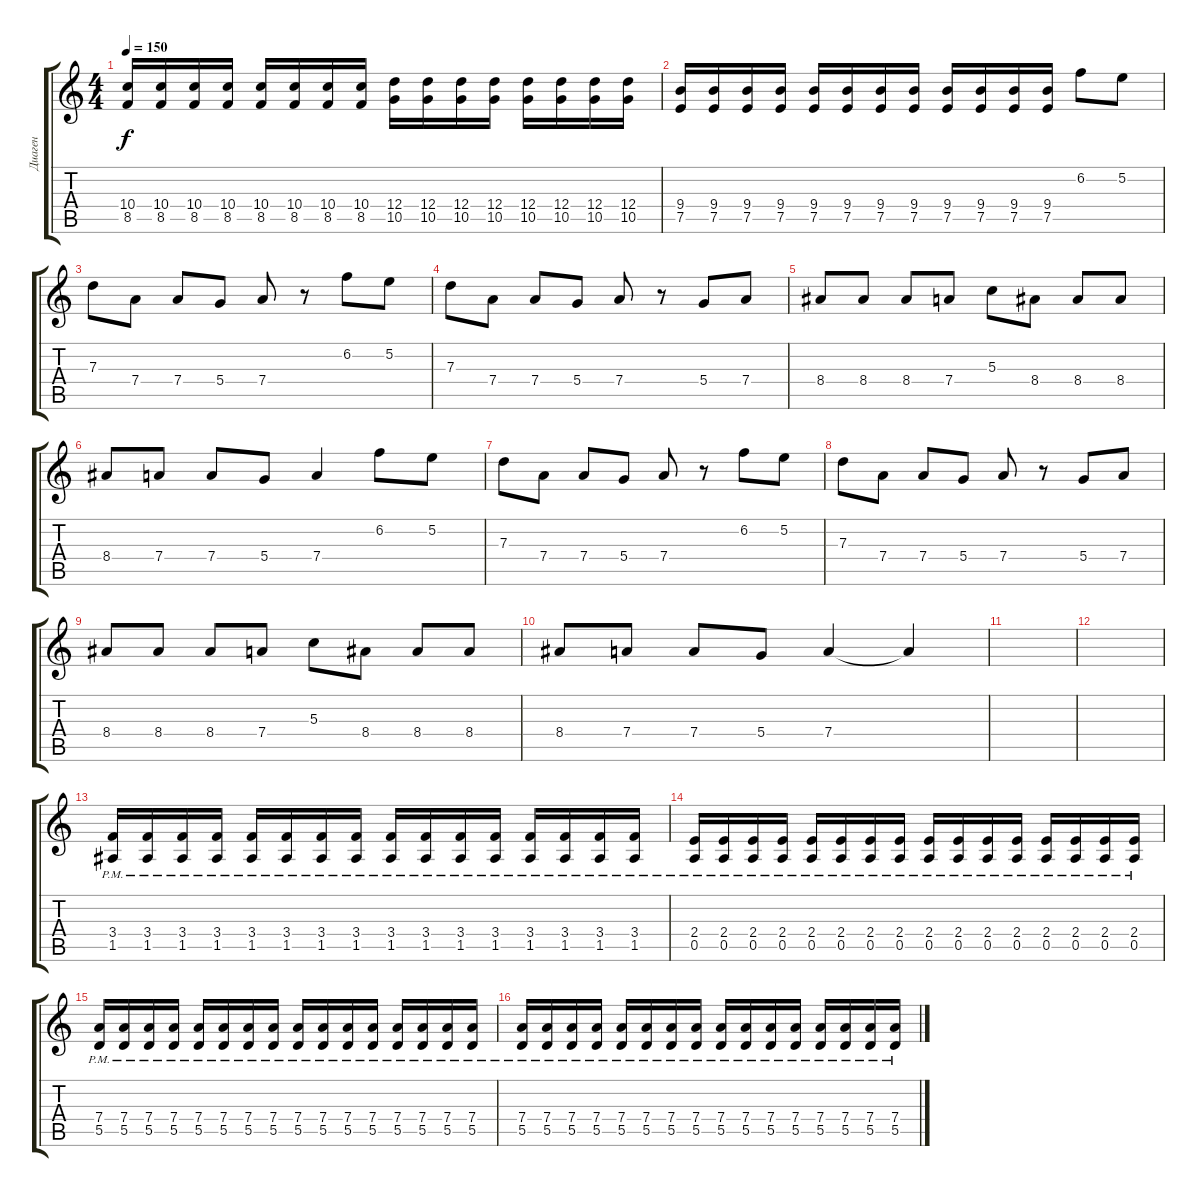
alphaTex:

\track ("Диаген" "Диаген") {instrument overdrivenguitar}
\staff {score tabs}
\tuning (E4 B3 G3 D3 A2 E2) {hide}
\ts (4 4)
\tempo 150
\clef g2
\ks c
(10.4 8.5).16{dy f} (10.4 8.5).16 (10.4 8.5).16 (10.4 8.5).16 (10.4 8.5).16 (10.4 8.5).16 (10.4 8.5).16 (10.4 8.5).16 (12.4 10.5).16 (12.4 10.5).16 (12.4 10.5).16 (12.4 10.5).16 (12.4 10.5).16 (12.4 10.5).16 (12.4 10.5).16 (12.4 10.5).16 |
(9.4 7.5).16 (9.4 7.5).16 (9.4 7.5).16 (9.4 7.5).16 (9.4 7.5).16 (9.4 7.5).16 (9.4 7.5).16 (9.4 7.5).16 (9.4 7.5).16 (9.4 7.5).16 (9.4 7.5).16 (9.4 7.5).16 6.2.8 5.2.8 |
7.3.8 7.4.8 7.4.8 5.4.8 7.4.8 r.8 6.2.8 5.2.8 |
7.3.8 7.4.8 7.4.8 5.4.8 7.4.8 r.8 5.4.8 7.4.8 |
8.4.8 8.4.8 8.4.8 7.4.8 5.3.8 8.4.8 8.4.8 8.4.8 |
8.4.8 7.4.8 7.4.8 5.4.8 7.4.4 6.2.8 5.2.8 |
7.3.8 7.4.8 7.4.8 5.4.8 7.4.8 r.8 6.2.8 5.2.8 |
7.3.8 7.4.8 7.4.8 5.4.8 7.4.8 r.8 5.4.8 7.4.8 |
8.4.8 8.4.8 8.4.8 7.4.8 5.3.8 8.4.8 8.4.8 8.4.8 |
8.4.8 7.4.8 7.4.8 5.4.8 7.4.4 7.4{t}.4 |
|
|
(3.4{pm} 1.5{pm}).16 (3.4{pm} 1.5{pm}).16 (3.4{pm} 1.5{pm}).16 (3.4{pm} 1.5{pm}).16 (3.4{pm} 1.5{pm}).16 (3.4{pm} 1.5{pm}).16 (3.4{pm} 1.5{pm}).16 (3.4{pm} 1.5{pm}).16 (3.4{pm} 1.5{pm}).16 (3.4{pm} 1.5{pm}).16 (3.4{pm} 1.5{pm}).16 (3.4{pm} 1.5{pm}).16 (3.4{pm} 1.5{pm}).16 (3.4{pm} 1.5{pm}).16 (3.4{pm} 1.5{pm}).16 (3.4{pm} 1.5{pm}).16 |
(2.4{pm} 0.5{pm}).16 (2.4{pm} 0.5{pm}).16 (2.4{pm} 0.5{pm}).16 (2.4{pm} 0.5{pm}).16 (2.4{pm} 0.5{pm}).16 (2.4{pm} 0.5{pm}).16 (2.4{pm} 0.5{pm}).16 (2.4{pm} 0.5{pm}).16 (2.4{pm} 0.5{pm}).16 (2.4{pm} 0.5{pm}).16 (2.4{pm} 0.5{pm}).16 (2.4{pm} 0.5{pm}).16 (2.4{pm} 0.5{pm}).16 (2.4{pm} 0.5{pm}).16 (2.4{pm} 0.5{pm}).16 (2.4{pm} 0.5{pm}).16 |
(7.4{pm} 5.5{pm}).16 (7.4{pm} 5.5{pm}).16 (7.4{pm} 5.5{pm}).16 (7.4{pm} 5.5{pm}).16 (7.4{pm} 5.5{pm}).16 (7.4{pm} 5.5{pm}).16 (7.4{pm} 5.5{pm}).16 (7.4{pm} 5.5{pm}).16 (7.4{pm} 5.5{pm}).16 (7.4{pm} 5.5{pm}).16 (7.4{pm} 5.5{pm}).16 (7.4{pm} 5.5{pm}).16 (7.4{pm} 5.5{pm}).16 (7.4{pm} 5.5{pm}).16 (7.4{pm} 5.5{pm}).16 (7.4{pm} 5.5{pm}).16 |
(7.4{pm} 5.5{pm}).16 (7.4{pm} 5.5{pm}).16 (7.4{pm} 5.5{pm}).16 (7.4{pm} 5.5{pm}).16 (7.4{pm} 5.5{pm}).16 (7.4{pm} 5.5{pm}).16 (7.4{pm} 5.5{pm}).16 (7.4{pm} 5.5{pm}).16 (7.4{pm} 5.5{pm}).16 (7.4{pm} 5.5{pm}).16 (7.4{pm} 5.5{pm}).16 (7.4{pm} 5.5{pm}).16 (7.4{pm} 5.5{pm}).16 (7.4{pm} 5.5{pm}).16 (7.4{pm} 5.5{pm}).16 (7.4{pm} 5.5{pm}).16
